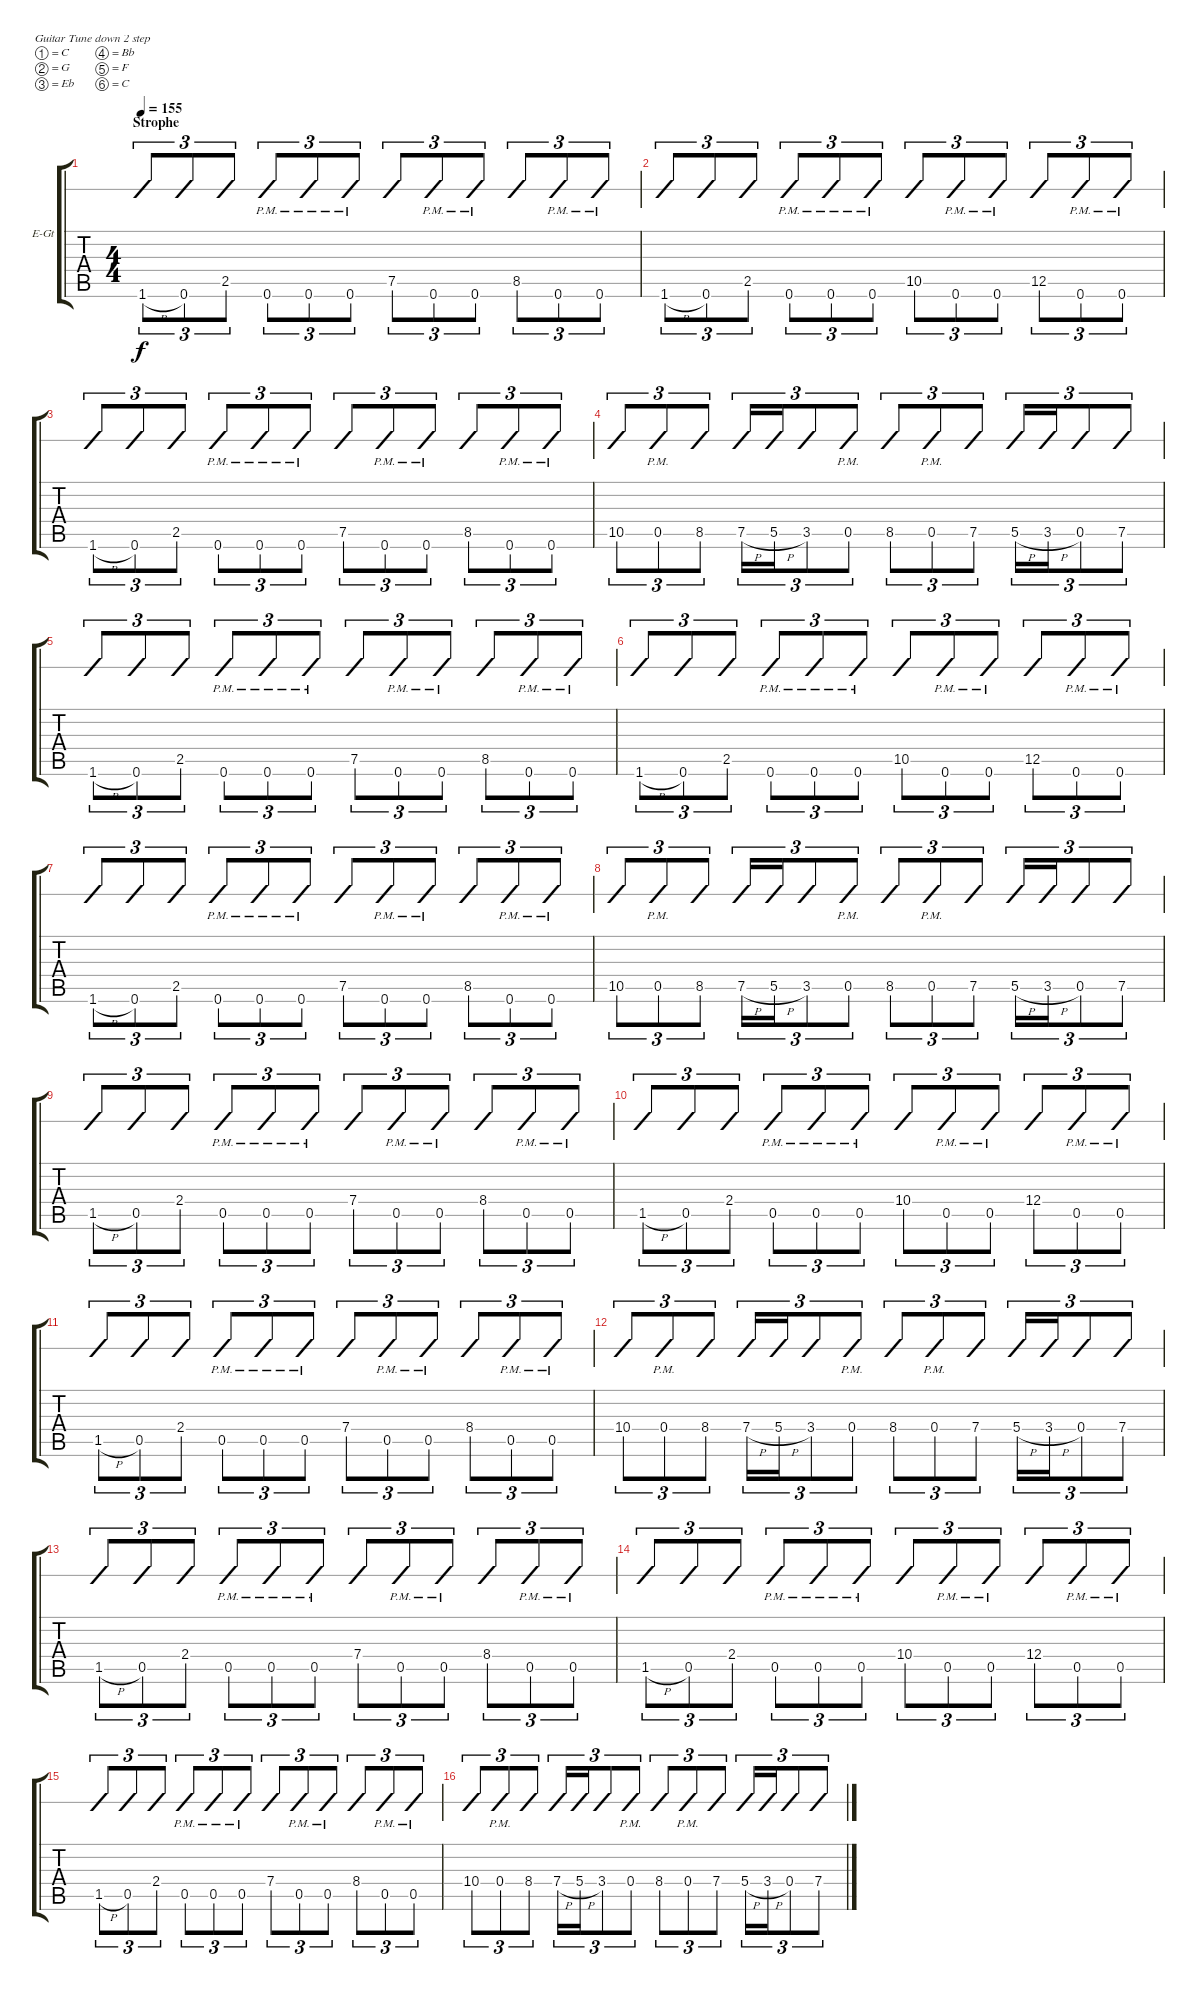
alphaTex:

\defaultSystemsLayout 4
\bracketExtendMode groupsimilarinstruments
\firstSystemTrackNameOrientation horizontal
\otherSystemsTrackNameOrientation horizontal
\track ("Electric Guitar" "E-Gt") {instrument distortionguitar}
\staff {tabs slash}
\tuning (C4 G3 Eb3 Bb2 F2 C2)
\ts (4 4)
\section ("" "Strophe")
\tempo 155
\clef g2
\ks c
1.6{h}.8{tu (3 2) dy f} 0.6.8{tu (3 2)} 2.5.8{tu (3 2)} 0.6{pm}.8{tu (3 2)} 0.6{pm}.8{tu (3 2)} 0.6{pm}.8{tu (3 2)} 7.5.8{tu (3 2)} 0.6{pm}.8{tu (3 2)} 0.6{pm}.8{tu (3 2)} 8.5.8{tu (3 2)} 0.6{pm}.8{tu (3 2)} 0.6{pm}.8{tu (3 2)} |
1.6{h}.8{tu (3 2)} 0.6.8{tu (3 2)} 2.5.8{tu (3 2)} 0.6{pm}.8{tu (3 2)} 0.6{pm}.8{tu (3 2)} 0.6{pm}.8{tu (3 2)} 10.5.8{tu (3 2)} 0.6{pm}.8{tu (3 2)} 0.6{pm}.8{tu (3 2)} 12.5.8{tu (3 2)} 0.6{pm}.8{tu (3 2)} 0.6{pm}.8{tu (3 2)} |
1.6{h}.8{tu (3 2)} 0.6.8{tu (3 2)} 2.5.8{tu (3 2)} 0.6{pm}.8{tu (3 2)} 0.6{pm}.8{tu (3 2)} 0.6{pm}.8{tu (3 2)} 7.5.8{tu (3 2)} 0.6{pm}.8{tu (3 2)} 0.6{pm}.8{tu (3 2)} 8.5.8{tu (3 2)} 0.6{pm}.8{tu (3 2)} 0.6{pm}.8{tu (3 2)} |
10.5.8{tu (3 2)} 0.5{pm}.8{tu (3 2)} 8.5.8{tu (3 2)} 7.5{h}.16{tu (3 2)} 5.5{h}.16{tu (3 2)} 3.5.8{tu (3 2)} 0.5{pm}.8{tu (3 2)} 8.5.8{tu (3 2)} 0.5{pm}.8{tu (3 2)} 7.5.8{tu (3 2)} 5.5{h}.16{tu (3 2)} 3.5{h}.16{tu (3 2)} 0.5.8{tu (3 2)} 7.5.8{tu (3 2)} |
1.6{h}.8{tu (3 2)} 0.6.8{tu (3 2)} 2.5.8{tu (3 2)} 0.6{pm}.8{tu (3 2)} 0.6{pm}.8{tu (3 2)} 0.6{pm}.8{tu (3 2)} 7.5.8{tu (3 2)} 0.6{pm}.8{tu (3 2)} 0.6{pm}.8{tu (3 2)} 8.5.8{tu (3 2)} 0.6{pm}.8{tu (3 2)} 0.6{pm}.8{tu (3 2)} |
1.6{h}.8{tu (3 2)} 0.6.8{tu (3 2)} 2.5.8{tu (3 2)} 0.6{pm}.8{tu (3 2)} 0.6{pm}.8{tu (3 2)} 0.6{pm}.8{tu (3 2)} 10.5.8{tu (3 2)} 0.6{pm}.8{tu (3 2)} 0.6{pm}.8{tu (3 2)} 12.5.8{tu (3 2)} 0.6{pm}.8{tu (3 2)} 0.6{pm}.8{tu (3 2)} |
1.6{h}.8{tu (3 2)} 0.6.8{tu (3 2)} 2.5.8{tu (3 2)} 0.6{pm}.8{tu (3 2)} 0.6{pm}.8{tu (3 2)} 0.6{pm}.8{tu (3 2)} 7.5.8{tu (3 2)} 0.6{pm}.8{tu (3 2)} 0.6{pm}.8{tu (3 2)} 8.5.8{tu (3 2)} 0.6{pm}.8{tu (3 2)} 0.6{pm}.8{tu (3 2)} |
10.5.8{tu (3 2)} 0.5{pm}.8{tu (3 2)} 8.5.8{tu (3 2)} 7.5{h}.16{tu (3 2)} 5.5{h}.16{tu (3 2)} 3.5.8{tu (3 2)} 0.5{pm}.8{tu (3 2)} 8.5.8{tu (3 2)} 0.5{pm}.8{tu (3 2)} 7.5.8{tu (3 2)} 5.5{h}.16{tu (3 2)} 3.5{h}.16{tu (3 2)} 0.5.8{tu (3 2)} 7.5.8{tu (3 2)} |
1.5{h}.8{tu (3 2)} 0.5.8{tu (3 2)} 2.4.8{tu (3 2)} 0.5{pm}.8{tu (3 2)} 0.5{pm}.8{tu (3 2)} 0.5{pm}.8{tu (3 2)} 7.4.8{tu (3 2)} 0.5{pm}.8{tu (3 2)} 0.5{pm}.8{tu (3 2)} 8.4.8{tu (3 2)} 0.5{pm}.8{tu (3 2)} 0.5{pm}.8{tu (3 2)} |
1.5{h}.8{tu (3 2)} 0.5.8{tu (3 2)} 2.4.8{tu (3 2)} 0.5{pm}.8{tu (3 2)} 0.5{pm}.8{tu (3 2)} 0.5{pm}.8{tu (3 2)} 10.4.8{tu (3 2)} 0.5{pm}.8{tu (3 2)} 0.5{pm}.8{tu (3 2)} 12.4.8{tu (3 2)} 0.5{pm}.8{tu (3 2)} 0.5{pm}.8{tu (3 2)} |
1.5{h}.8{tu (3 2)} 0.5.8{tu (3 2)} 2.4.8{tu (3 2)} 0.5{pm}.8{tu (3 2)} 0.5{pm}.8{tu (3 2)} 0.5{pm}.8{tu (3 2)} 7.4.8{tu (3 2)} 0.5{pm}.8{tu (3 2)} 0.5{pm}.8{tu (3 2)} 8.4.8{tu (3 2)} 0.5{pm}.8{tu (3 2)} 0.5{pm}.8{tu (3 2)} |
10.4.8{tu (3 2)} 0.4{pm}.8{tu (3 2)} 8.4.8{tu (3 2)} 7.4{h}.16{tu (3 2)} 5.4{h}.16{tu (3 2)} 3.4.8{tu (3 2)} 0.4{pm}.8{tu (3 2)} 8.4.8{tu (3 2)} 0.4{pm}.8{tu (3 2)} 7.4.8{tu (3 2)} 5.4{h}.16{tu (3 2)} 3.4{h}.16{tu (3 2)} 0.4.8{tu (3 2)} 7.4.8{tu (3 2)} |
1.5{h}.8{tu (3 2)} 0.5.8{tu (3 2)} 2.4.8{tu (3 2)} 0.5{pm}.8{tu (3 2)} 0.5{pm}.8{tu (3 2)} 0.5{pm}.8{tu (3 2)} 7.4.8{tu (3 2)} 0.5{pm}.8{tu (3 2)} 0.5{pm}.8{tu (3 2)} 8.4.8{tu (3 2)} 0.5{pm}.8{tu (3 2)} 0.5{pm}.8{tu (3 2)} |
1.5{h}.8{tu (3 2)} 0.5.8{tu (3 2)} 2.4.8{tu (3 2)} 0.5{pm}.8{tu (3 2)} 0.5{pm}.8{tu (3 2)} 0.5{pm}.8{tu (3 2)} 10.4.8{tu (3 2)} 0.5{pm}.8{tu (3 2)} 0.5{pm}.8{tu (3 2)} 12.4.8{tu (3 2)} 0.5{pm}.8{tu (3 2)} 0.5{pm}.8{tu (3 2)} |
1.5{h}.8{tu (3 2)} 0.5.8{tu (3 2)} 2.4.8{tu (3 2)} 0.5{pm}.8{tu (3 2)} 0.5{pm}.8{tu (3 2)} 0.5{pm}.8{tu (3 2)} 7.4.8{tu (3 2)} 0.5{pm}.8{tu (3 2)} 0.5{pm}.8{tu (3 2)} 8.4.8{tu (3 2)} 0.5{pm}.8{tu (3 2)} 0.5{pm}.8{tu (3 2)} |
10.4.8{tu (3 2)} 0.4{pm}.8{tu (3 2)} 8.4.8{tu (3 2)} 7.4{h}.16{tu (3 2)} 5.4{h}.16{tu (3 2)} 3.4.8{tu (3 2)} 0.4{pm}.8{tu (3 2)} 8.4.8{tu (3 2)} 0.4{pm}.8{tu (3 2)} 7.4.8{tu (3 2)} 5.4{h}.16{tu (3 2)} 3.4{h}.16{tu (3 2)} 0.4.8{tu (3 2)} 7.4.8{tu (3 2)}
